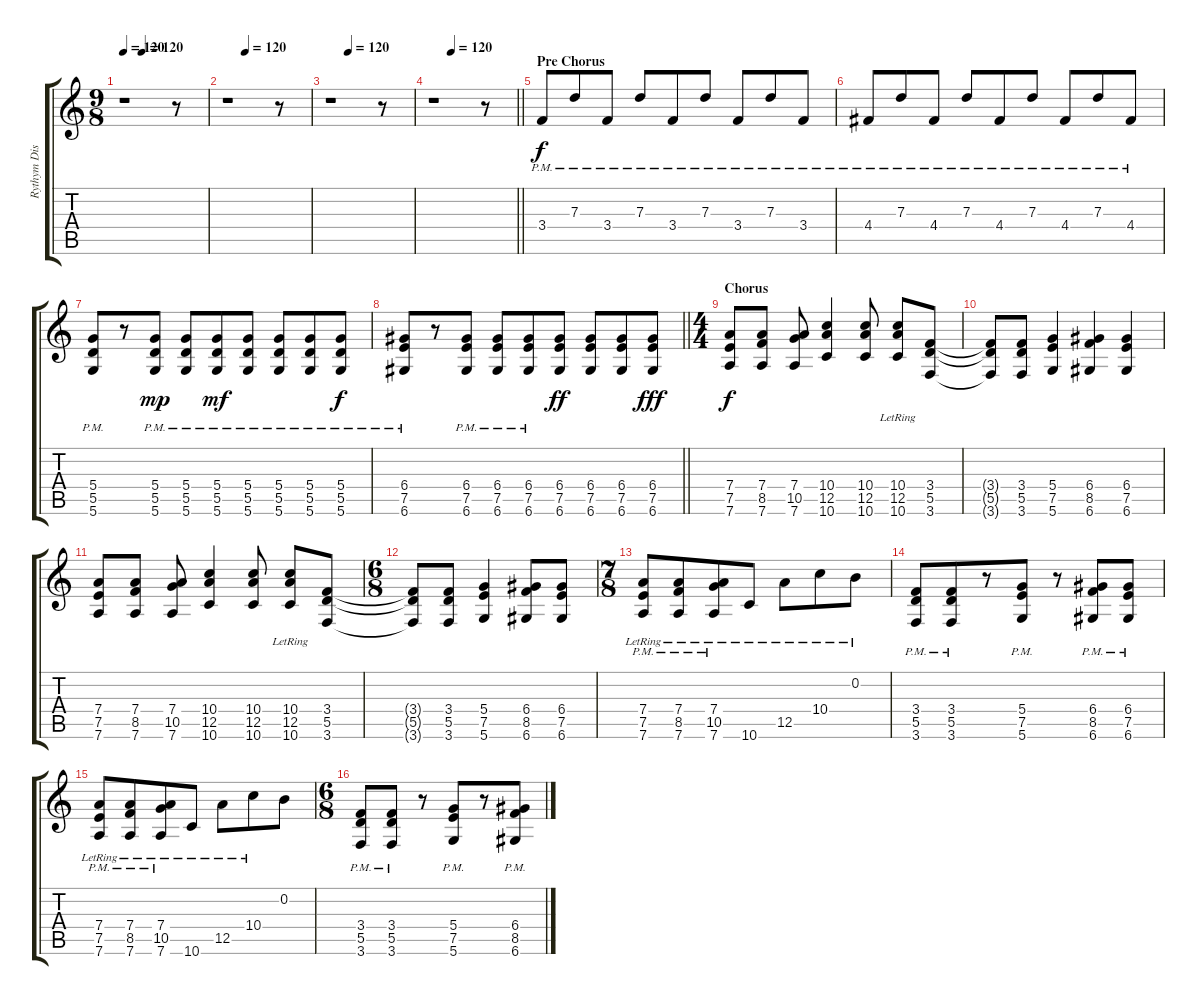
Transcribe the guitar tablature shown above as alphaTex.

\track ("Rythym Distorted" "Rythym Dis") {instrument distortionguitar}
\staff {score tabs}
\tuning (E4 B3 G3 D3 A2 D2) {hide}
\ts (9 8)
\tempo 120
\tempo (120 0.2222222222222222)
\clef g2
\ks c
r.1{dy f} r.8 |
\tempo (120 0.2222222222222222)
r.1 r.8 |
\tempo (120 0.2222222222222222)
r.1 r.8 |
\tempo (120 0.2222222222222222)
\barLineRight lightlight
r.1 r.8 |
\section ("" "Pre Chorus")
3.4{pm}.8 7.3{pm}.8 3.4{pm}.8 7.3{pm}.8 3.4{pm}.8 7.3{pm}.8 3.4{pm}.8 7.3{pm}.8 3.4{pm}.8 |
4.4{pm}.8 7.3{pm}.8 4.4{pm}.8 7.3{pm}.8 4.4{pm}.8 7.3{pm}.8 4.4{pm}.8 7.3{pm}.8 4.4{pm}.8 |
(5.4{pm} 5.5{pm} 5.6{pm}).8 r.8 (5.4{pm} 5.5{pm} 5.6{pm}).8{dy mp} (5.4{pm} 5.5{pm} 5.6{pm}).8 (5.4{pm} 5.5{pm} 5.6{pm}).8{dy mf} (5.4{pm} 5.5{pm} 5.6{pm}).8 (5.4{pm} 5.5{pm} 5.6{pm}).8 (5.4{pm} 5.5{pm} 5.6{pm}).8 (5.4{pm} 5.5{pm} 5.6{pm}).8{dy f} |
\barLineRight lightlight
(6.4{pm} 7.5{pm} 6.6{pm}).8 r.8 (6.4{pm} 7.5{pm} 6.6{pm}).8 (6.4{pm} 7.5{pm} 6.6{pm}).8 (6.4{pm} 7.5{pm} 6.6{pm}).8 (6.4 7.5 6.6).8{dy ff} (6.4 7.5 6.6).8 (6.4 7.5 6.6).8 (6.4 7.5 6.6).8{dy fff} |
\ts (4 4)
\section ("" "Chorus")
(7.4 7.5 7.6).8{dy f} (7.4 8.5 7.6).8 (7.4 10.5 7.6).8 (10.4 12.5 10.6).4 (10.4 12.5 10.6).8 (10.4{lr} 12.5 10.6).8 (3.4 5.5 3.6).8 |
(3.4{t} 5.5{t} 3.6{t}).8 (3.4 5.5 3.6).8 (5.4 7.5 5.6).4 (6.4 8.5 6.6).4 (6.4 7.5 6.6).4 |
(7.4 7.5 7.6).8 (7.4 8.5 7.6).8 (7.4 10.5 7.6).8 (10.4 12.5 10.6).4 (10.4 12.5 10.6).8 (10.4{lr} 12.5 10.6).8 (3.4 5.5 3.6).8 |
\ts (6 8)
(3.4{t} 5.5{t} 3.6{t}).8 (3.4 5.5 3.6).8 (5.4 7.5 5.6).4 (6.4 8.5 6.6).8 (6.4 7.5 6.6).8 |
\ts (7 8)
(7.4{pm lr} 7.5{pm lr} 7.6{pm lr}).8 (7.4{pm lr} 8.5{pm lr} 7.6{pm lr}).8 (7.4{pm lr} 10.5{pm lr} 7.6{pm lr}).8 10.6{lr}.8 12.5{lr}.8 10.4{lr}.8 0.2{lr}.8 |
(3.4{pm} 5.5{pm} 3.6{pm}).8 (3.4{pm} 5.5{pm} 3.6{pm}).8 r.8 (5.4{pm} 7.5{pm} 5.6{pm}).8 r.8 (6.4{pm} 8.5{pm} 6.6{pm}).8 (6.4{pm} 7.5{pm} 6.6{pm}).8 |
(7.4{pm lr} 7.5{pm lr} 7.6{pm lr}).8 (7.4{pm lr} 8.5{pm lr} 7.6{pm lr}).8 (7.4{pm lr} 10.5{pm lr} 7.6{pm lr}).8 10.6{lr}.8 12.5{lr}.8 10.4{lr}.8 0.2.8 |
\ts (6 8)
(3.4{pm} 5.5{pm} 3.6{pm}).8 (3.4{pm} 5.5{pm} 3.6{pm}).8 r.8 (5.4{pm} 7.5{pm} 5.6{pm}).8 r.8 (6.4{pm} 8.5{pm} 6.6{pm}).8
